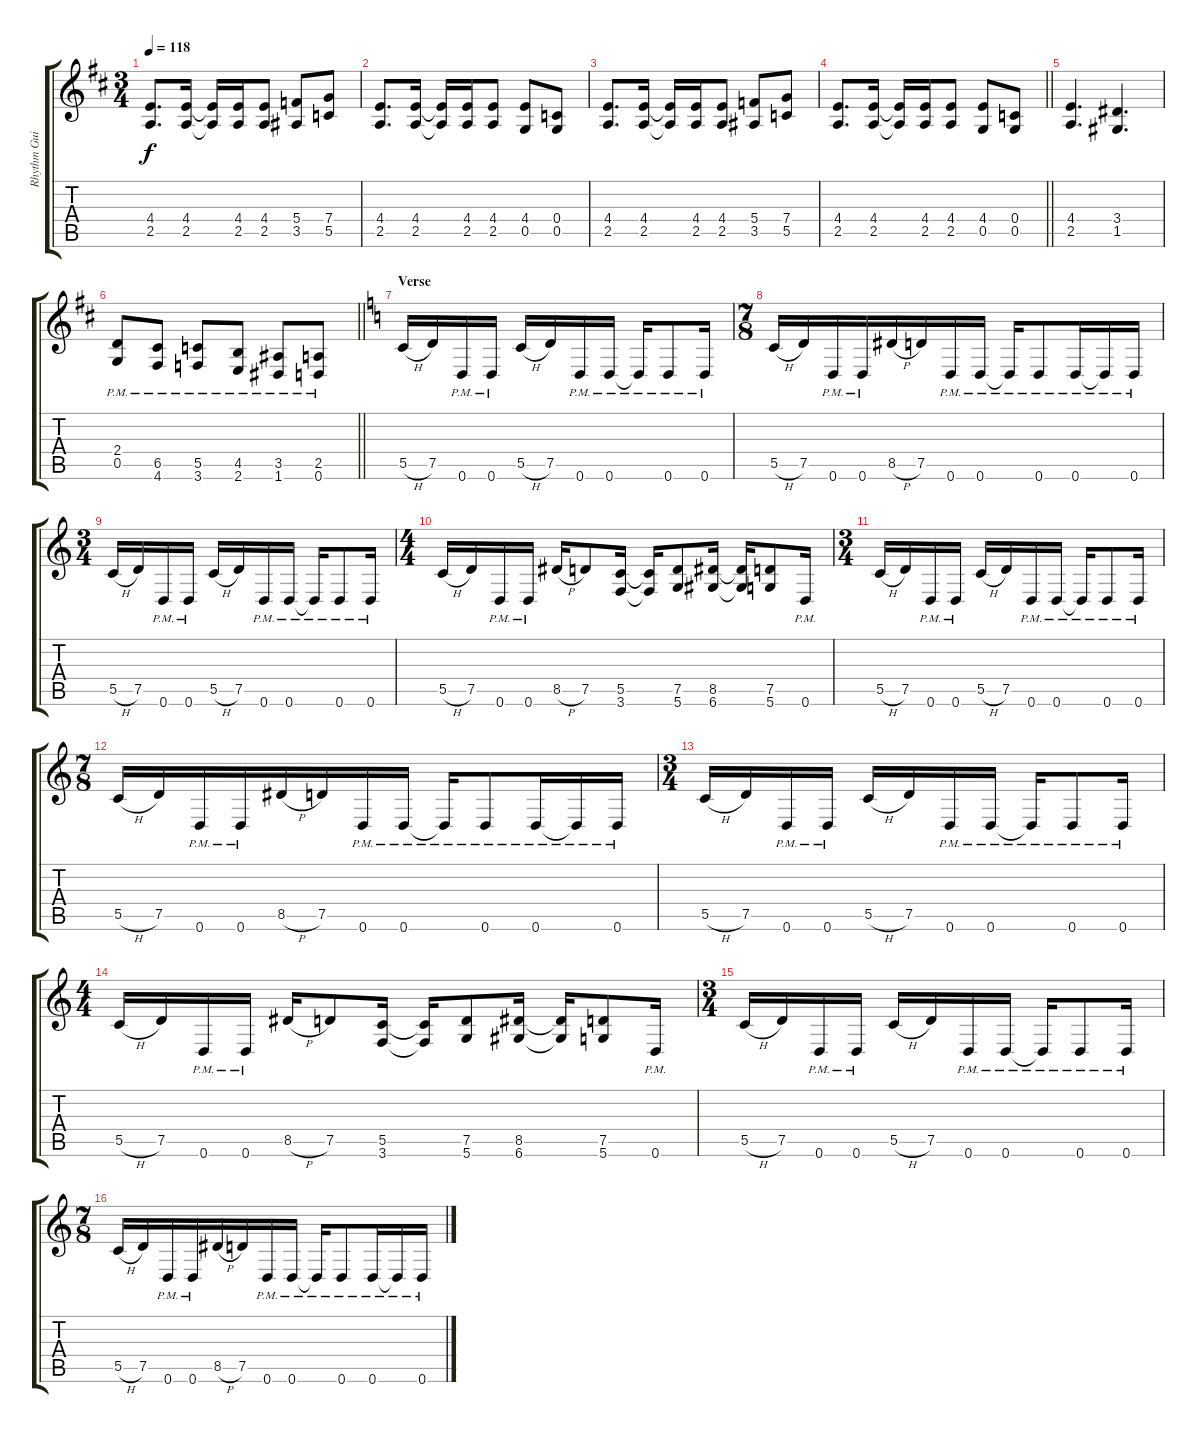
\track ("Rhythm Guitar 2" "Rhythm Gui") {instrument distortionguitar}
\staff {score tabs}
\tuning (D4 A3 F3 C3 G2 D2) {hide}
\ts (3 4)
\tempo 118
\clef g2
\ks bminor
(4.4 2.5).8{d dy f} (4.4 2.5).16 (4.4{t} 2.5{t}).16 (4.4 2.5).16 (4.4 2.5).8 (5.4 3.5).8 (7.4 5.5).8 |
(4.4 2.5).8{d} (4.4 2.5).16 (4.4{t} 2.5{t}).16 (4.4 2.5).16 (4.4 2.5).8 (4.4 0.5).8 (0.4 0.5).8 |
(4.4 2.5).8{d} (4.4 2.5).16 (4.4{t} 2.5{t}).16 (4.4 2.5).16 (4.4 2.5).8 (5.4 3.5).8 (7.4 5.5).8 |
\barLineRight lightlight
(4.4 2.5).8{d} (4.4 2.5).16 (4.4{t} 2.5{t}).16 (4.4 2.5).16 (4.4 2.5).8 (4.4 0.5).8 (0.4 0.5).8 |
(4.4 2.5).4{d} (3.4 1.5).4{d} |
\barLineRight lightlight
(2.4{pm} 0.5{pm}).8 (6.5{pm} 4.6{pm}).8 (5.5{pm} 3.6{pm}).8 (4.5{pm} 2.6{pm}).8 (3.5{pm} 1.6{pm}).8 (2.5{pm} 0.6{pm}).8 |
\section ("" "Verse")
\ks aminor
5.5{h}.16 7.5.16 0.6{pm}.16 0.6{pm}.16 5.5{h}.16 7.5.16 0.6{pm}.16 0.6{pm}.16 0.6{pm t}.16 0.6{pm}.8 0.6{pm}.16 |
\ts (7 8)
5.5{h}.16 7.5.16 0.6{pm}.16 0.6{pm}.16 8.5{h}.16 7.5.16 0.6{pm}.16 0.6{pm}.16 0.6{pm t}.16 0.6{pm}.8 0.6{pm}.16 0.6{pm t}.16 0.6{pm}.16 |
\ts (3 4)
5.5{h}.16 7.5.16 0.6{pm}.16 0.6{pm}.16 5.5{h}.16 7.5.16 0.6{pm}.16 0.6{pm}.16 0.6{pm t}.16 0.6{pm}.8 0.6{pm}.16 |
\ts (4 4)
5.5{h}.16 7.5.16 0.6{pm}.16 0.6{pm}.16 8.5{h}.16 7.5.8 (5.5 3.6).16 (5.5{t} 3.6{t}).16 (7.5 5.6).8 (8.5 6.6).16 (8.5{t} 6.6{t}).16 (7.5 5.6).8 0.6{pm}.16 |
\ts (3 4)
5.5{h}.16 7.5.16 0.6{pm}.16 0.6{pm}.16 5.5{h}.16 7.5.16 0.6{pm}.16 0.6{pm}.16 0.6{pm t}.16 0.6{pm}.8 0.6{pm}.16 |
\ts (7 8)
5.5{h}.16 7.5.16 0.6{pm}.16 0.6{pm}.16 8.5{h}.16 7.5.16 0.6{pm}.16 0.6{pm}.16 0.6{pm t}.16 0.6{pm}.8 0.6{pm}.16 0.6{pm t}.16 0.6{pm}.16 |
\ts (3 4)
5.5{h}.16 7.5.16 0.6{pm}.16 0.6{pm}.16 5.5{h}.16 7.5.16 0.6{pm}.16 0.6{pm}.16 0.6{pm t}.16 0.6{pm}.8 0.6{pm}.16 |
\ts (4 4)
5.5{h}.16 7.5.16 0.6{pm}.16 0.6{pm}.16 8.5{h}.16 7.5.8 (5.5 3.6).16 (5.5{t} 3.6{t}).16 (7.5 5.6).8 (8.5 6.6).16 (8.5{t} 6.6{t}).16 (7.5 5.6).8 0.6{pm}.16 |
\ts (3 4)
5.5{h}.16 7.5.16 0.6{pm}.16 0.6{pm}.16 5.5{h}.16 7.5.16 0.6{pm}.16 0.6{pm}.16 0.6{pm t}.16 0.6{pm}.8 0.6{pm}.16 |
\ts (7 8)
5.5{h}.16 7.5.16 0.6{pm}.16 0.6{pm}.16 8.5{h}.16 7.5.16 0.6{pm}.16 0.6{pm}.16 0.6{pm t}.16 0.6{pm}.8 0.6{pm}.16 0.6{pm t}.16 0.6{pm}.16
